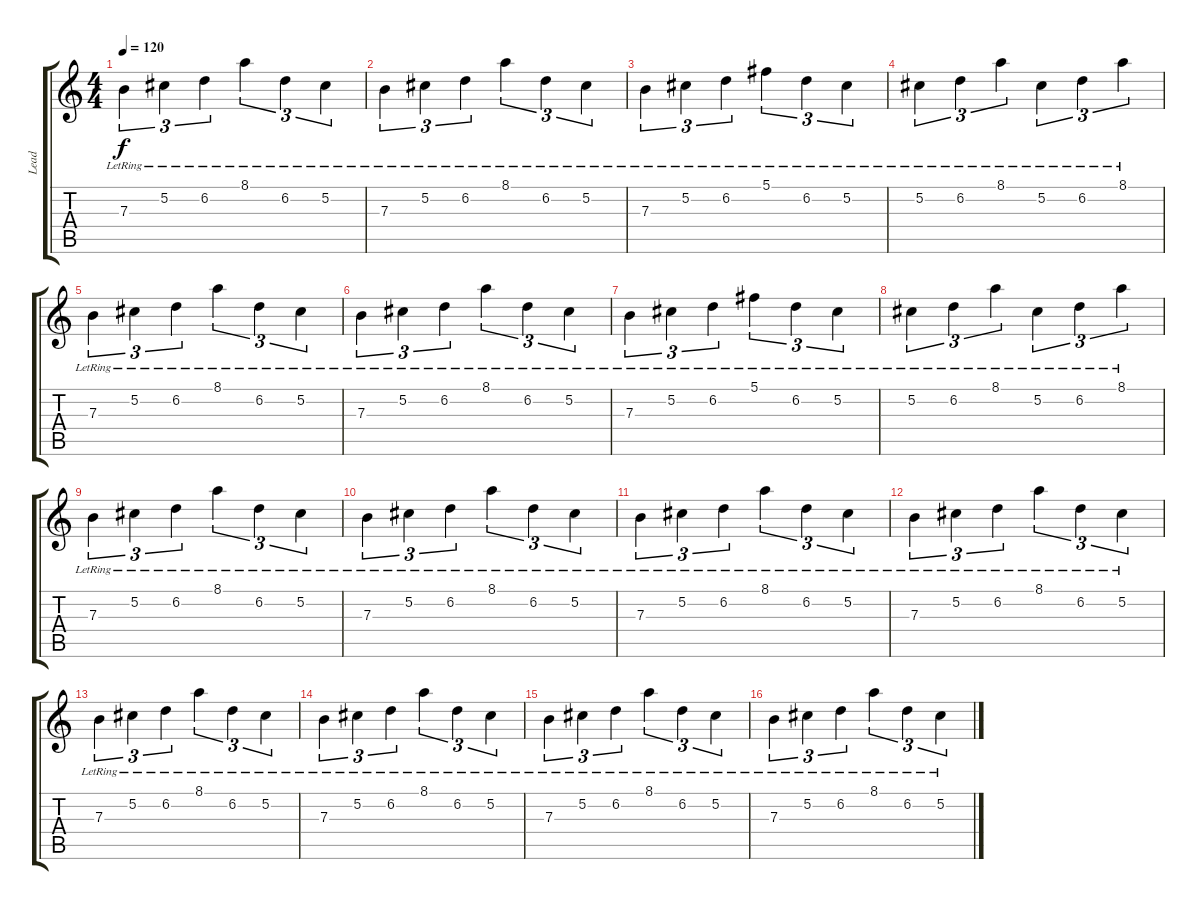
\track ("Lead" "Lead") {instrument distortionguitar}
\staff {score tabs}
\tuning (Db4 Ab3 E3 B2 Gb2 B1) {hide}
\ts (4 4)
\tempo 120
\clef g2
\ks c
7.3{lr}.4{tu (3 2) dy f} 5.2{lr}.4{tu (3 2)} 6.2{lr}.4{tu (3 2)} 8.1{lr}.4{tu (3 2)} 6.2{lr}.4{tu (3 2)} 5.2{lr}.4{tu (3 2)} |
7.3{lr}.4{tu (3 2)} 5.2{lr}.4{tu (3 2)} 6.2{lr}.4{tu (3 2)} 8.1{lr}.4{tu (3 2)} 6.2{lr}.4{tu (3 2)} 5.2{lr}.4{tu (3 2)} |
7.3{lr}.4{tu (3 2)} 5.2{lr}.4{tu (3 2)} 6.2{lr}.4{tu (3 2)} 5.1{lr}.4{tu (3 2)} 6.2{lr}.4{tu (3 2)} 5.2{lr}.4{tu (3 2)} |
5.2{lr}.4{tu (3 2)} 6.2{lr}.4{tu (3 2)} 8.1{lr}.4{tu (3 2)} 5.2{lr}.4{tu (3 2)} 6.2{lr}.4{tu (3 2)} 8.1{lr}.4{tu (3 2)} |
7.3{lr}.4{tu (3 2)} 5.2{lr}.4{tu (3 2)} 6.2{lr}.4{tu (3 2)} 8.1{lr}.4{tu (3 2)} 6.2{lr}.4{tu (3 2)} 5.2{lr}.4{tu (3 2)} |
7.3{lr}.4{tu (3 2)} 5.2{lr}.4{tu (3 2)} 6.2{lr}.4{tu (3 2)} 8.1{lr}.4{tu (3 2)} 6.2{lr}.4{tu (3 2)} 5.2{lr}.4{tu (3 2)} |
7.3{lr}.4{tu (3 2)} 5.2{lr}.4{tu (3 2)} 6.2{lr}.4{tu (3 2)} 5.1{lr}.4{tu (3 2)} 6.2{lr}.4{tu (3 2)} 5.2{lr}.4{tu (3 2)} |
5.2{lr}.4{tu (3 2)} 6.2{lr}.4{tu (3 2)} 8.1{lr}.4{tu (3 2)} 5.2{lr}.4{tu (3 2)} 6.2{lr}.4{tu (3 2)} 8.1{lr}.4{tu (3 2)} |
7.3{lr}.4{tu (3 2)} 5.2{lr}.4{tu (3 2)} 6.2{lr}.4{tu (3 2)} 8.1{lr}.4{tu (3 2)} 6.2{lr}.4{tu (3 2)} 5.2{lr}.4{tu (3 2)} |
7.3{lr}.4{tu (3 2)} 5.2{lr}.4{tu (3 2)} 6.2{lr}.4{tu (3 2)} 8.1{lr}.4{tu (3 2)} 6.2{lr}.4{tu (3 2)} 5.2{lr}.4{tu (3 2)} |
7.3{lr}.4{tu (3 2)} 5.2{lr}.4{tu (3 2)} 6.2{lr}.4{tu (3 2)} 8.1{lr}.4{tu (3 2)} 6.2{lr}.4{tu (3 2)} 5.2{lr}.4{tu (3 2)} |
7.3{lr}.4{tu (3 2)} 5.2{lr}.4{tu (3 2)} 6.2{lr}.4{tu (3 2)} 8.1{lr}.4{tu (3 2)} 6.2{lr}.4{tu (3 2)} 5.2{lr}.4{tu (3 2)} |
7.3{lr}.4{tu (3 2)} 5.2{lr}.4{tu (3 2)} 6.2{lr}.4{tu (3 2)} 8.1{lr}.4{tu (3 2)} 6.2{lr}.4{tu (3 2)} 5.2{lr}.4{tu (3 2)} |
7.3{lr}.4{tu (3 2)} 5.2{lr}.4{tu (3 2)} 6.2{lr}.4{tu (3 2)} 8.1{lr}.4{tu (3 2)} 6.2{lr}.4{tu (3 2)} 5.2{lr}.4{tu (3 2)} |
7.3{lr}.4{tu (3 2)} 5.2{lr}.4{tu (3 2)} 6.2{lr}.4{tu (3 2)} 8.1{lr}.4{tu (3 2)} 6.2{lr}.4{tu (3 2)} 5.2{lr}.4{tu (3 2)} |
7.3{lr}.4{tu (3 2)} 5.2{lr}.4{tu (3 2)} 6.2{lr}.4{tu (3 2)} 8.1{lr}.4{tu (3 2)} 6.2{lr}.4{tu (3 2)} 5.2{lr}.4{tu (3 2)}
